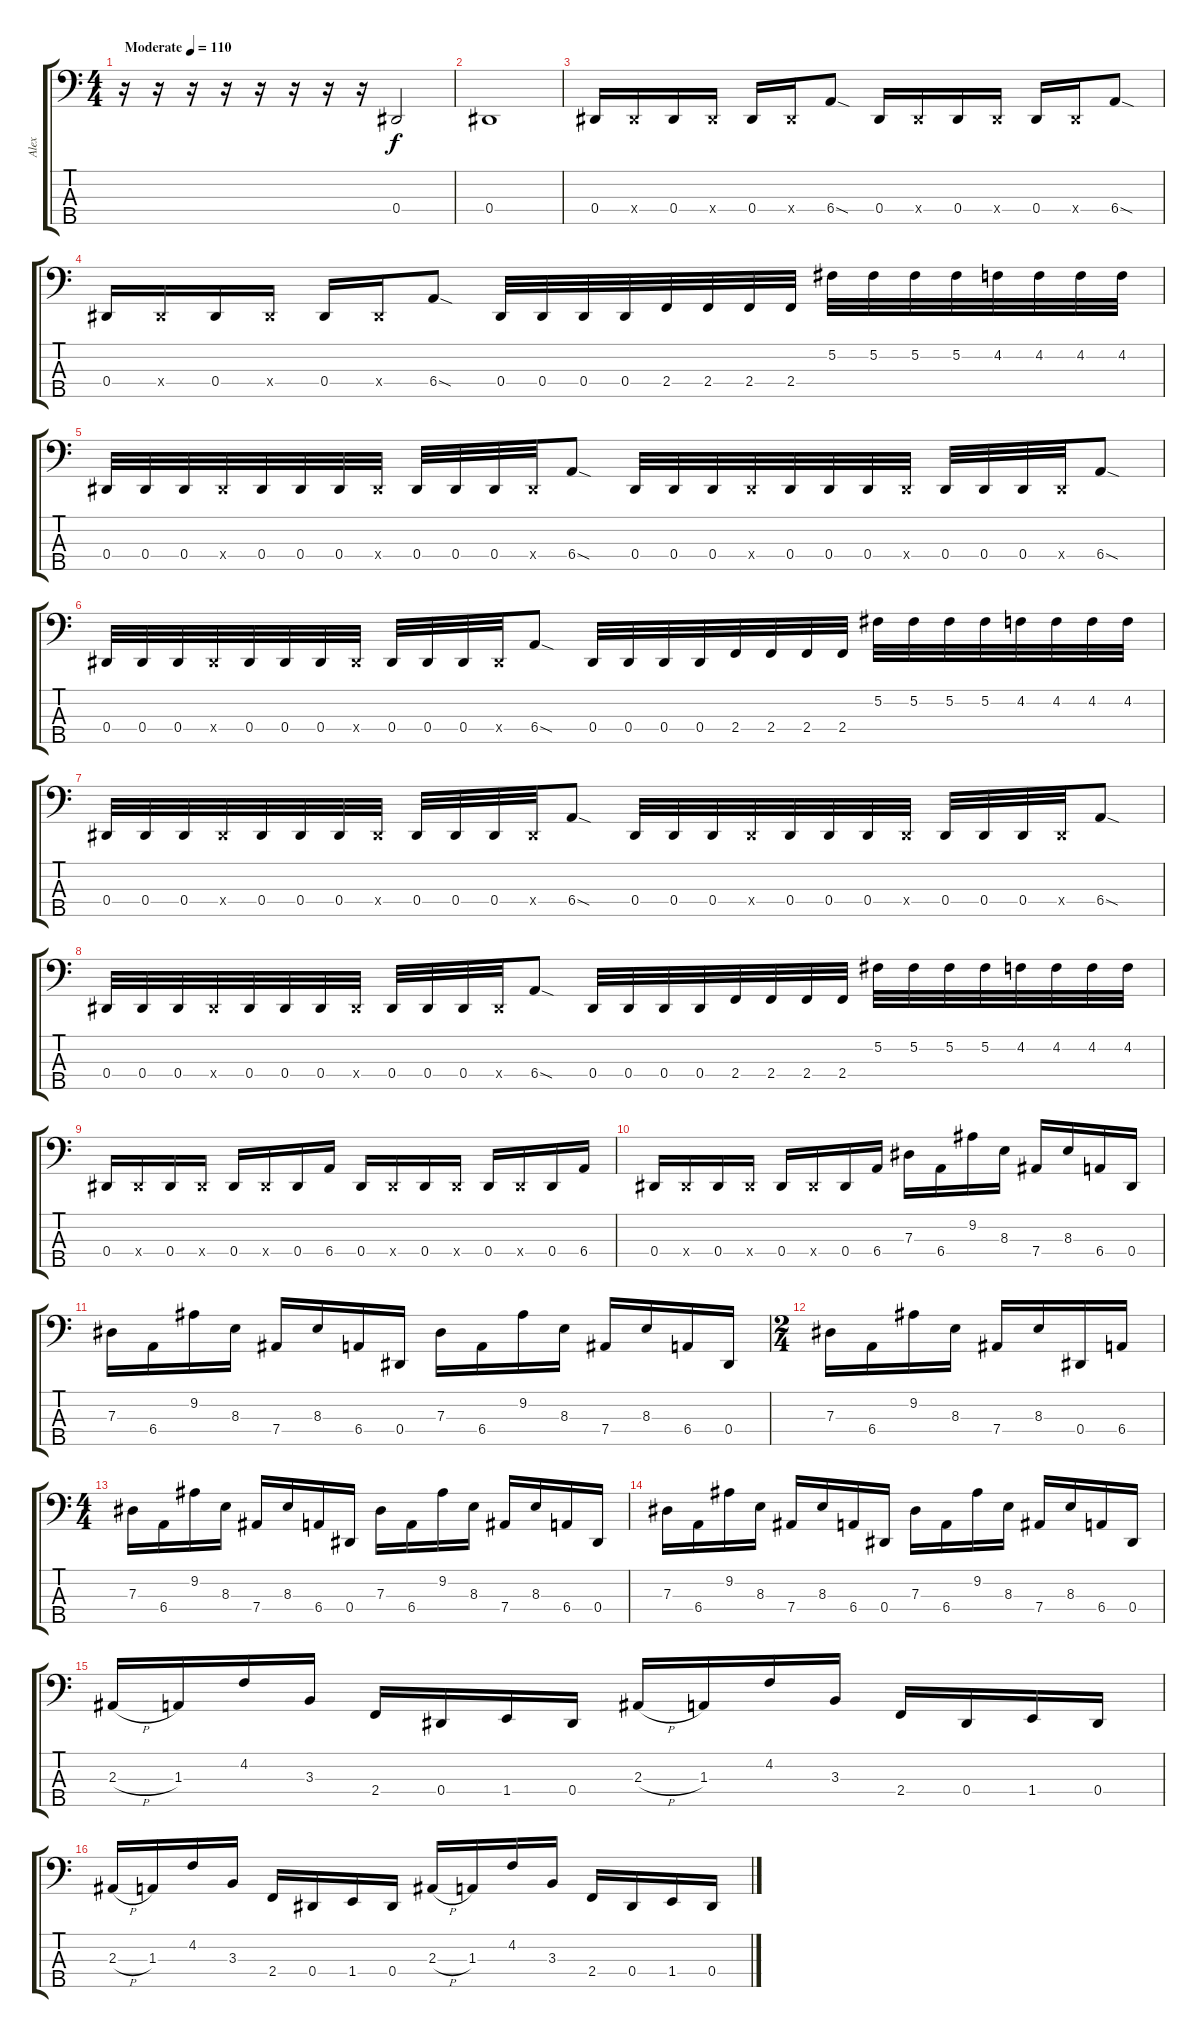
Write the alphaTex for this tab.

\track ("Alex" "Alex") {solo instrument electricbassfinger}
\staff {score tabs}
\tuning (Gb2 Db2 Ab1 Eb1 Bb0) {hide}
\ts (4 4)
\tempo (110 "Moderate")
\clef f4
\ks c
r.16{dy f instrument electricbassfinger} r.16 r.16 r.16 r.16 r.16 r.16 r.16 0.4.2 |
0.4.1 |
0.4.16 0.4{x}.16 0.4.16 0.4{x}.16 0.4.16 0.4{x}.16 6.4{sod}.8 0.4.16 0.4{x}.16 0.4.16 0.4{x}.16 0.4.16 0.4{x}.16 6.4{sod}.8 |
0.4.16 0.4{x}.16 0.4.16 0.4{x}.16 0.4.16 0.4{x}.16 6.4{sod}.8 0.4.32 0.4.32 0.4.32 0.4.32 2.4.32 2.4.32 2.4.32 2.4.32 5.2.32 5.2.32 5.2.32 5.2.32 4.2.32 4.2.32 4.2.32 4.2.32 |
0.4.32 0.4.32 0.4.32 0.4{x}.32 0.4.32 0.4.32 0.4.32 0.4{x}.32 0.4.32 0.4.32 0.4.32 0.4{x}.32 6.4{sod}.8 0.4.32 0.4.32 0.4.32 0.4{x}.32 0.4.32 0.4.32 0.4.32 0.4{x}.32 0.4.32 0.4.32 0.4.32 0.4{x}.32 6.4{sod}.8 |
0.4.32 0.4.32 0.4.32 0.4{x}.32 0.4.32 0.4.32 0.4.32 0.4{x}.32 0.4.32 0.4.32 0.4.32 0.4{x}.32 6.4{sod}.8 0.4.32 0.4.32 0.4.32 0.4.32 2.4.32 2.4.32 2.4.32 2.4.32 5.2.32 5.2.32 5.2.32 5.2.32 4.2.32 4.2.32 4.2.32 4.2.32 |
0.4.32 0.4.32 0.4.32 0.4{x}.32 0.4.32 0.4.32 0.4.32 0.4{x}.32 0.4.32 0.4.32 0.4.32 0.4{x}.32 6.4{sod}.8 0.4.32 0.4.32 0.4.32 0.4{x}.32 0.4.32 0.4.32 0.4.32 0.4{x}.32 0.4.32 0.4.32 0.4.32 0.4{x}.32 6.4{sod}.8 |
0.4.32 0.4.32 0.4.32 0.4{x}.32 0.4.32 0.4.32 0.4.32 0.4{x}.32 0.4.32 0.4.32 0.4.32 0.4{x}.32 6.4{sod}.8 0.4.32 0.4.32 0.4.32 0.4.32 2.4.32 2.4.32 2.4.32 2.4.32 5.2.32 5.2.32 5.2.32 5.2.32 4.2.32 4.2.32 4.2.32 4.2.32 |
0.4.16 0.4{x}.16 0.4.16 0.4{x}.16 0.4.16 0.4{x}.16 0.4.16 6.4.16 0.4.16 0.4{x}.16 0.4.16 0.4{x}.16 0.4.16 0.4{x}.16 0.4.16 6.4.16 |
0.4.16 0.4{x}.16 0.4.16 0.4{x}.16 0.4.16 0.4{x}.16 0.4.16 6.4.16 7.3.16 6.4.16 9.2.16 8.3.16 7.4.16 8.3.16 6.4.16 0.4.16 |
7.3.16 6.4.16 9.2.16 8.3.16 7.4.16 8.3.16 6.4.16 0.4.16 7.3.16 6.4.16 9.2.16 8.3.16 7.4.16 8.3.16 6.4.16 0.4.16 |
\ts (2 4)
7.3.16 6.4.16 9.2.16 8.3.16 7.4.16 8.3.16 0.4.16 6.4.16 |
\ts (4 4)
7.3.16 6.4.16 9.2.16 8.3.16 7.4.16 8.3.16 6.4.16 0.4.16 7.3.16 6.4.16 9.2.16 8.3.16 7.4.16 8.3.16 6.4.16 0.4.16 |
7.3.16 6.4.16 9.2.16 8.3.16 7.4.16 8.3.16 6.4.16 0.4.16 7.3.16 6.4.16 9.2.16 8.3.16 7.4.16 8.3.16 6.4.16 0.4.16 |
2.3{h}.16 1.3.16 4.2.16 3.3.16 2.4.16 0.4.16 1.4.16 0.4.16 2.3{h}.16 1.3.16 4.2.16 3.3.16 2.4.16 0.4.16 1.4.16 0.4.16 |
2.3{h}.16 1.3.16 4.2.16 3.3.16 2.4.16 0.4.16 1.4.16 0.4.16 2.3{h}.16 1.3.16 4.2.16 3.3.16 2.4.16 0.4.16 1.4.16 0.4.16
